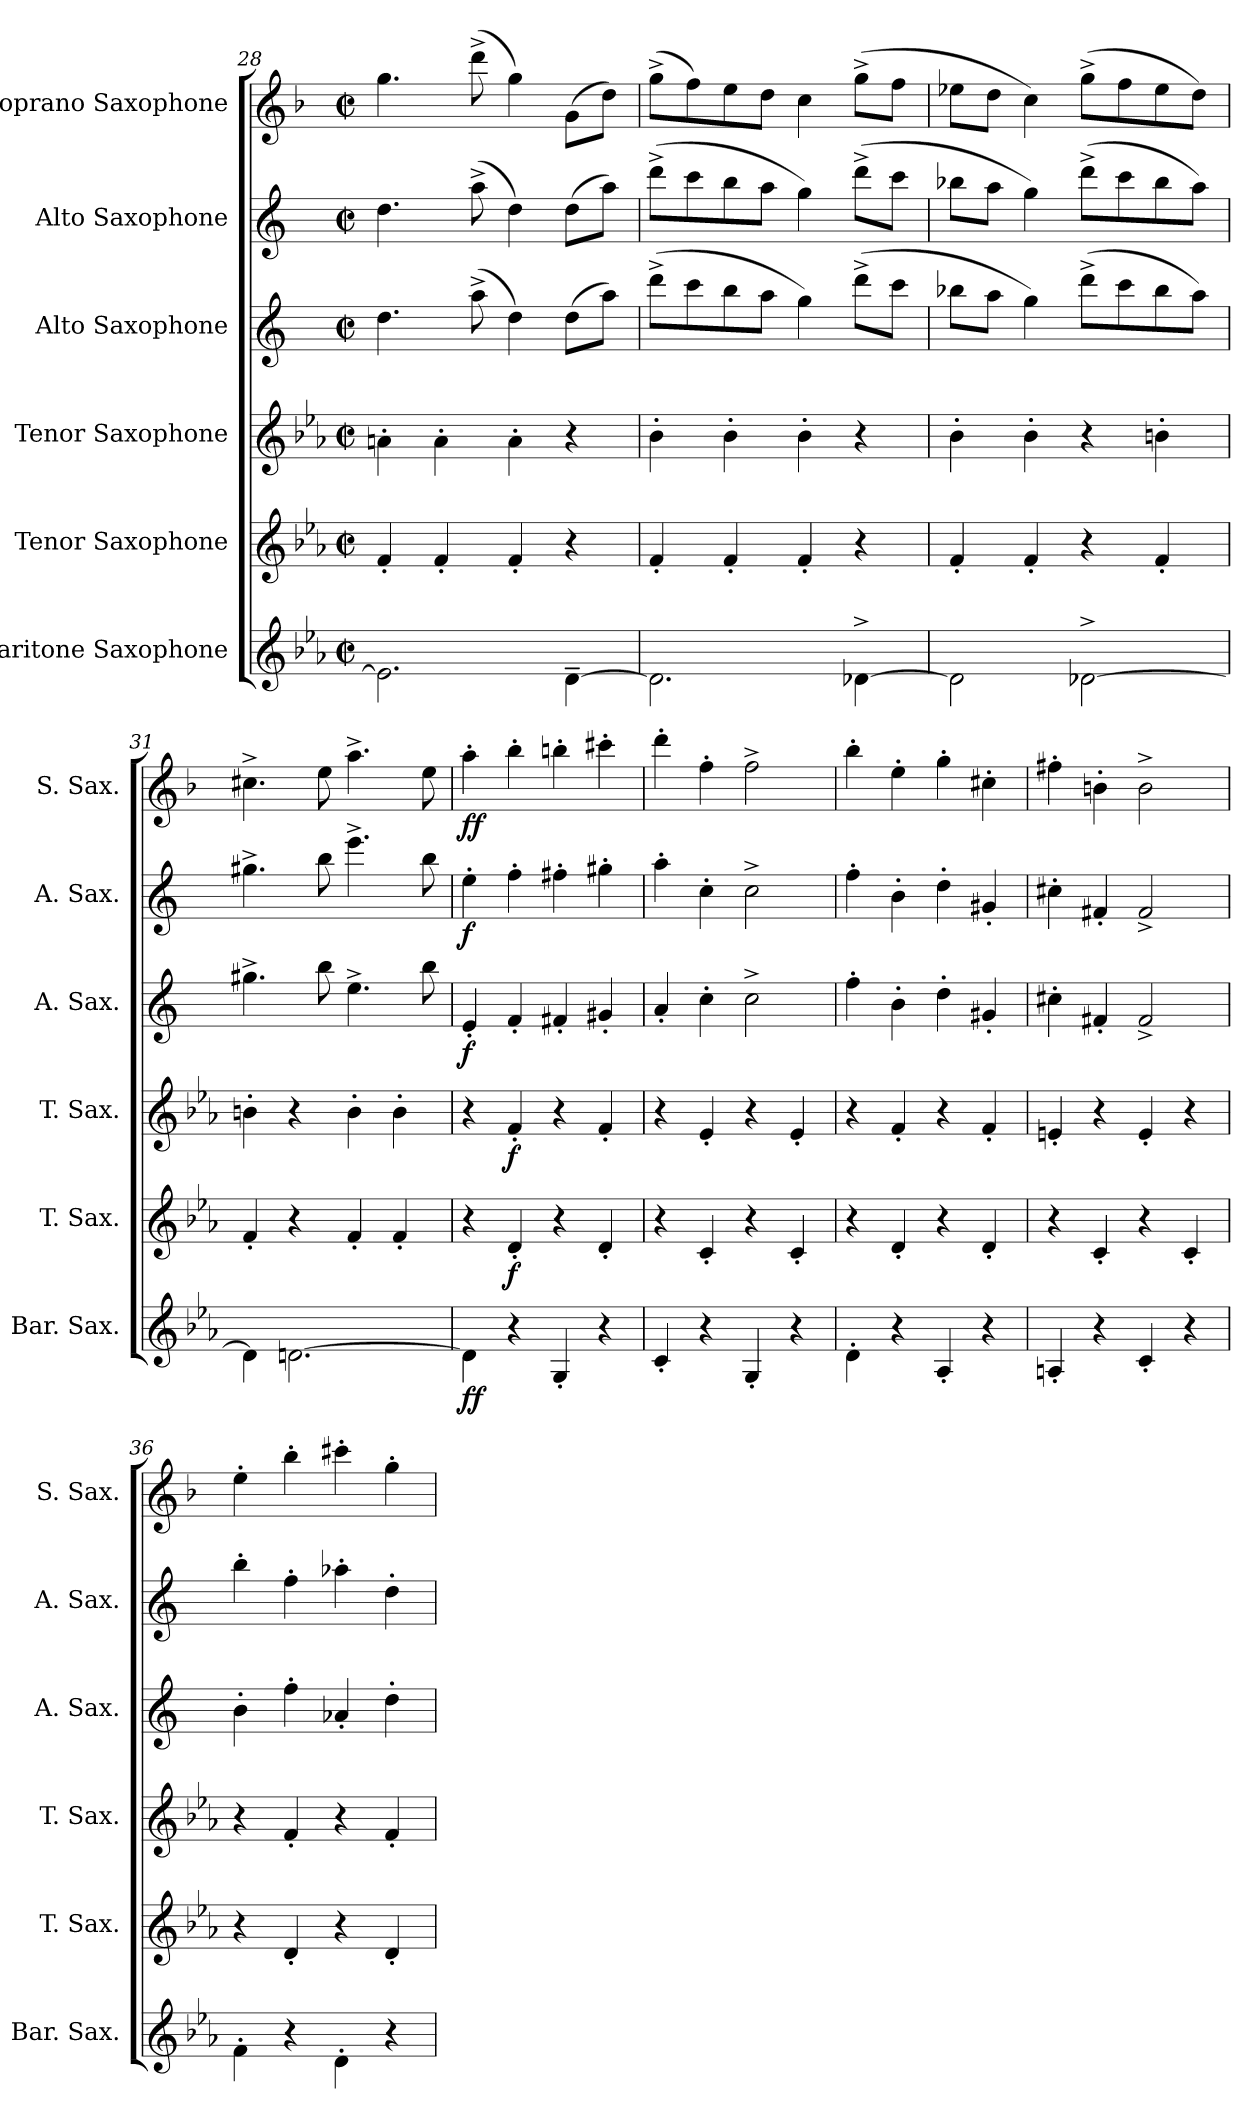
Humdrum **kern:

**kern	**dynam	**kern	**dynam	**kern	**dynam	**kern	**dynam	**kern	**dynam	**kern	**dynam
*part6	*part6	*part5	*part5	*part4	*part4	*part3	*part3	*part2	*part2	*part1	*part1
*staff6	*staff6	*staff5	*staff5	*staff4	*staff4	*staff3	*staff3	*staff2	*staff2	*staff1	*staff1
*I"Baritone Saxophone	*	*I"Tenor Saxophone	*	*I"Tenor Saxophone	*	*I"Alto Saxophone	*	*I"Alto Saxophone	*	*I"Soprano Saxophone	*
*I'Bar. Sax.	*	*I'T. Sax.	*	*I'T. Sax.	*	*I'A. Sax.	*	*I'A. Sax.	*	*I'S. Sax.	*
*clefG2	*	*clefG2	*	*clefG2	*	*clefG2	*	*clefG2	*	*clefG2	*
*ITrd12c21	*	*ITrd8c14	*	*ITrd8c14	*	*ITrd5c9	*	*ITrd5c9	*	*ITrd1c2	*
*k[b-e-a-]	*	*k[b-e-a-]	*	*k[b-e-a-]	*	*k[b-e-a-]	*	*k[b-e-a-]	*	*k[b-e-a-]	*
*M2/2	*	*M2/2	*	*M2/2	*	*M2/2	*	*M2/2	*	*M2/2	*
*met(c|)	*	*met(c|)	*	*met(c|)	*	*met(c|)	*	*met(c|)	*	*met(c|)	*
=28	=28	=28	=28	=28	=28	=28	=28	=28	=28	=28	=28
2.E-\]	.	4F'/	.	4An'\	.	4.f\	.	4.f\	.	4.ff\	.
.	.	4F'/	.	4A'\	.	.	.	.	.	.	.
.	.	.	.	.	.	(>8cc^\	.	(>8cc^\	.	(>8ccc^\	.
.	.	4F'/	.	4A'\	.	4f\)	.	4f\)	.	4ff\)	.
[4D~\	.	4r	.	4r	.	(>8f\L	.	(>8f\L	.	(>8f\L	.
.	.	.	.	.	.	8cc\J)	.	8cc\J)	.	8cc\J)	.
=29	=29	=29	=29	=29	=29	=29	=29	=29	=29	=29	=29
2.D\]	.	4F'/	.	4B-'\	.	(>8ff^\L	.	(>8ff^\L	.	(>8ff^\L	.
.	.	.	.	.	.	8ee-\	.	8ee-\	.	8ee-\)	.
.	.	4F'/	.	4B-'\	.	8dd\	.	8dd\	.	8dd\	.
.	.	.	.	.	.	8cc\J	.	8cc\J	.	8cc\J	.
.	.	4F'/	.	4B-'\	.	4b-\)	.	4b-\)	.	4b-\	.
[4D-X^\	.	4r	.	4r	.	(>8ff^\L	.	(>8ff^\L	.	(>8ff^\L	.
.	.	.	.	.	.	8ee-\J	.	8ee-\J	.	8ee-\J	.
!!LO:LB:g=z
=30	=30	=30	=30	=30	=30	=30	=30	=30	=30	=30	=30
2D-\]	.	4F'/	.	4B-'\	.	8dd-X\L	.	8dd-X\L	.	8dd-X\L	.
.	.	.	.	.	.	8cc\J	.	8cc\J	.	8cc\J	.
.	.	4F'/	.	4B-'\	.	4b-\)	.	4b-\)	.	4b-\)	.
[2D-X^\	.	4r	.	4r	.	(>8ff^\L	.	(>8ff^\L	.	(>8ff^\L	.
.	.	.	.	.	.	8ee-\	.	8ee-\	.	8ee-\	.
.	.	4F'/	.	4Bn'\	.	8dd-\	.	8dd-\	.	8dd-\	.
.	.	.	.	.	.	8cc\J)	.	8cc\J)	.	8cc\J)	.
=31	=31	=31	=31	=31	=31	=31	=31	=31	=31	=31	=31
4D-\]	.	4F'/	.	4Bn'\	.	4.bn^\	.	4.bn^\	.	4.bn^\	.
[2.Dn\	.	4r	.	4r	.	.	.	.	.	.	.
.	.	.	.	.	.	8dd\	.	8dd\	.	8dd\	.
.	.	4F'/	.	4B'\	.	4.g^\	.	4.gg^\	.	4.gg^\	.
.	.	4F'/	.	4B'\	.	.	.	.	.	.	.
.	.	.	.	.	.	8dd\	.	8dd\	.	8dd\	.
=32	=32	=32	=32	=32	=32	=32	=32	=32	=32	=32	=32
!	!LO:DY:b	!	!	!	!	!	!LO:DY:b	!	!LO:DY:b	!	!LO:DY:b
4D\]	ff	4r	.	4r	.	4G'/	f	4g'\	f	4gg'\	ff
!	!	!	!LO:DY:b	!	!LO:DY:b	!	!	!	!	!	!
4r	.	4D'/	f	4F'/	f	4A-'/	.	4a-'\	.	4aa-'\	.
4GG'/	.	4r	.	4r	.	4An'/	.	4an'\	.	4aan'\	.
4r	.	4D'/	.	4F'/	.	4Bn'/	.	4bn'\	.	4bbn'\	.
=33	=33	=33	=33	=33	=33	=33	=33	=33	=33	=33	=33
4C'/	.	4r	.	4r	.	4c'/	.	4cc'\	.	4ccc'\	.
4r	.	4C'/	.	4E-'/	.	4e-'\	.	4e-'\	.	4ee-'\	.
4GG'/	.	4r	.	4r	.	2e-^\	.	2e-^\	.	2ee-^\	.
4r	.	4C'/	.	4E-'/	.	.	.	.	.	.	.
=34	=34	=34	=34	=34	=34	=34	=34	=34	=34	=34	=34
4D'\	.	4r	.	4r	.	4a-'\	.	4a-'\	.	4aa-'\	.
4r	.	4D'/	.	4F'/	.	4d'\	.	4d'\	.	4dd'\	.
4AA-'/	.	4r	.	4r	.	4f'\	.	4f'\	.	4ff'\	.
4r	.	4D'/	.	4F'/	.	4Bn'/	.	4Bn'/	.	4bn'\	.
=35	=35	=35	=35	=35	=35	=35	=35	=35	=35	=35	=35
4AAn'/	.	4r	.	4En'/	.	4en'\	.	4en'\	.	4een'\	.
4r	.	4C'/	.	4r	.	4An'/	.	4An'/	.	4an'\	.
4C'/	.	4r	.	4E'/	.	2A^/	.	2A^/	.	2a^\	.
4r	.	4C'/	.	4r	.	.	.	.	.	.	.
!!LO:PB:g=z
=36	=36	=36	=36	=36	=36	=36	=36	=36	=36	=36	=36
4F'\	.	4r	.	4r	.	4d'\	.	4dd'\	.	4dd'\	.
4r	.	4D'/	.	4F'/	.	4a-'\	.	4a-'\	.	4aa-'\	.
4D'\	.	4r	.	4r	.	4c-X'/	.	4cc-X'\	.	4bbn'\	.
4r	.	4D'/	.	4F'/	.	4f'\	.	4f'\	.	4ff'\	.
=	=	=	=	=	=	=	=	=	=	=	=
*-	*-	*-	*-	*-	*-	*-	*-	*-	*-	*-	*-
